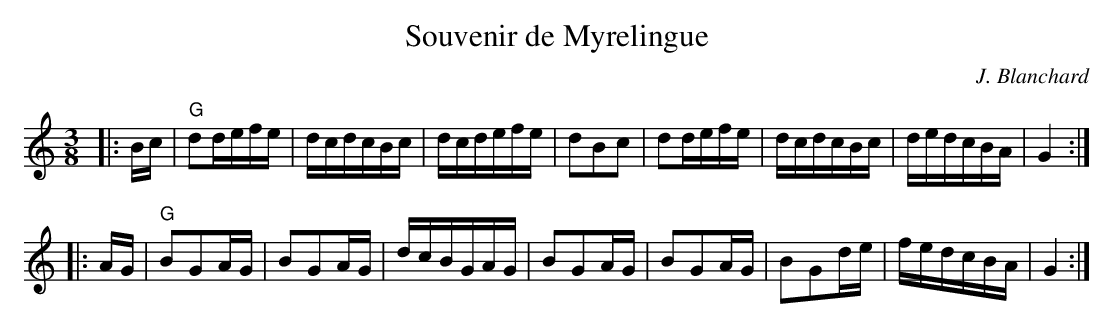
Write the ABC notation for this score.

X:1
T:Souvenir de Myrelingue
C:J. Blanchard
M:3/8
L:1/16
E:9
K:C
|:Bc|"G"d2defe|dcdcBc|dcdefe|d2B2c2|\
d2defe|dcdcBc|dedcBA|G4:|*
E:10
|:AG|"G"B2G2AG|B2G2AG|dcBGAG|B2G2AG|\
B2G2AG|B2G2de|fedcBA|G4:|**
